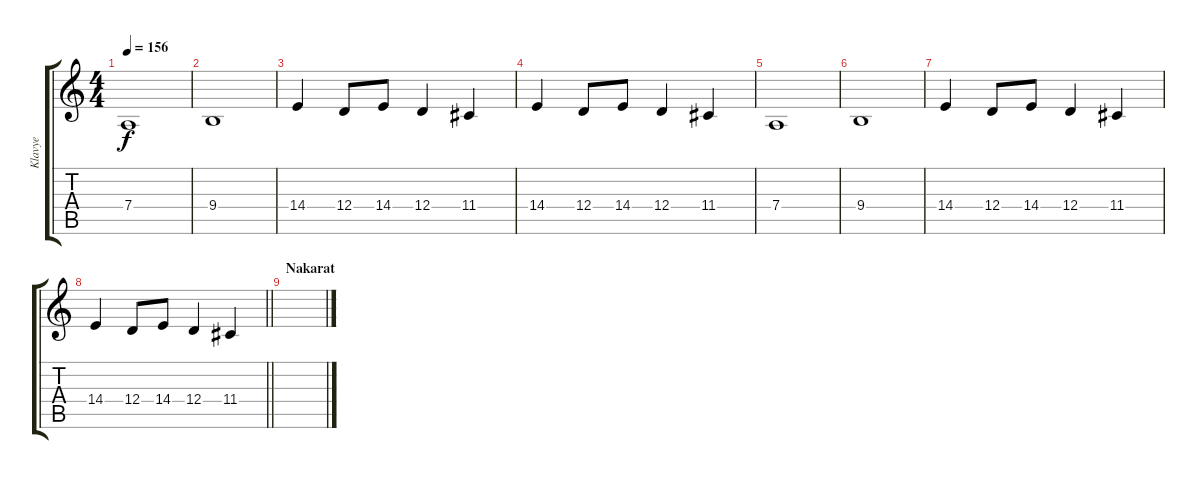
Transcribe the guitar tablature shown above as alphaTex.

\track ("Klavye" "Klavye") {instrument lead4chiff}
\staff {score tabs}
\tuning (E4 B3 G3 D3 A2 E2) {hide}
\ts (4 4)
\tempo 156
\clef g2
\ks c
7.4.1{dy f} |
9.4.1 |
14.4.4{volume 14 instrument acousticgrandpiano} 12.4.8 14.4.8 12.4.4 11.4.4 |
14.4.4{volume 11 instrument guitarharmonics} 12.4.8 14.4.8 12.4.4 11.4.4 |
7.4.1 |
9.4.1 |
14.4.4{volume 14 instrument acousticgrandpiano} 12.4.8 14.4.8 12.4.4 11.4.4 |
\barLineRight lightlight
14.4.4{volume 11 instrument guitarharmonics} 12.4.8 14.4.8 12.4.4 11.4.4 |
\section ("" "Nakarat")
